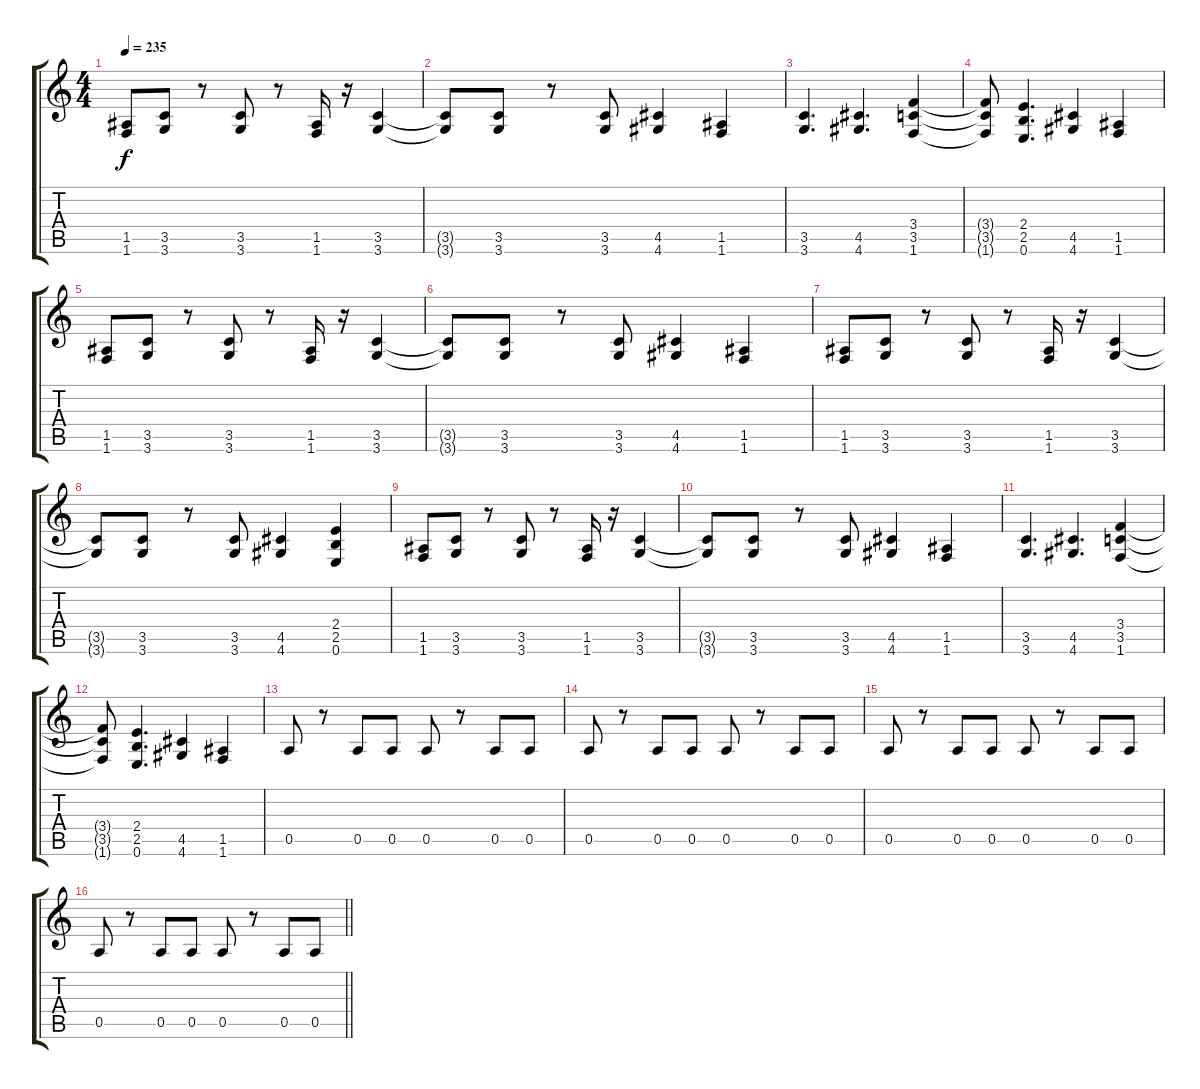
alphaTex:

\track "" {instrument distortionguitar}
\staff {score tabs}
\tuning (E4 B3 G3 D3 A2 E2) {hide}
\ts (4 4)
\tempo 235
\clef g2
\ks c
(1.5 1.6).8{dy f} (3.5 3.6).8 r.8 (3.5 3.6).8 r.8 (1.5 1.6).16 r.16 (3.5 3.6).4 |
(3.5{t} 3.6{t}).8 (3.5 3.6).8 r.8 (3.5 3.6).8 (4.5 4.6).4 (1.5 1.6).4 |
(3.5 3.6).4{d} (4.5 4.6).4{d} (3.4 3.5 1.6).4 |
(3.4{t} 3.5{t} 1.6{t}).8 (2.4 2.5 0.6).4{d} (4.5 4.6).4 (1.5 1.6).4 |
(1.5 1.6).8 (3.5 3.6).8 r.8 (3.5 3.6).8 r.8 (1.5 1.6).16 r.16 (3.5 3.6).4 |
(3.5{t} 3.6{t}).8 (3.5 3.6).8 r.8 (3.5 3.6).8 (4.5 4.6).4 (1.5 1.6).4 |
(1.5 1.6).8 (3.5 3.6).8 r.8 (3.5 3.6).8 r.8 (1.5 1.6).16 r.16 (3.5 3.6).4 |
(3.5{t} 3.6{t}).8 (3.5 3.6).8 r.8 (3.5 3.6).8 (4.5 4.6).4 (2.4 2.5 0.6).4 |
(1.5 1.6).8 (3.5 3.6).8 r.8 (3.5 3.6).8 r.8 (1.5 1.6).16 r.16 (3.5 3.6).4 |
(3.5{t} 3.6{t}).8 (3.5 3.6).8 r.8 (3.5 3.6).8 (4.5 4.6).4 (1.5 1.6).4 |
(3.5 3.6).4{d} (4.5 4.6).4{d} (3.4 3.5 1.6).4 |
(3.4{t} 3.5{t} 1.6{t}).8 (2.4 2.5 0.6).4{d} (4.5 4.6).4 (1.5 1.6).4 |
0.5.8 r.8 0.5.8 0.5.8 0.5.8 r.8 0.5.8 0.5.8 |
0.5.8 r.8 0.5.8 0.5.8 0.5.8 r.8 0.5.8 0.5.8 |
0.5.8 r.8 0.5.8 0.5.8 0.5.8 r.8 0.5.8 0.5.8 |
\barLineRight lightlight
0.5.8 r.8 0.5.8 0.5.8 0.5.8 r.8 0.5.8 0.5.8
